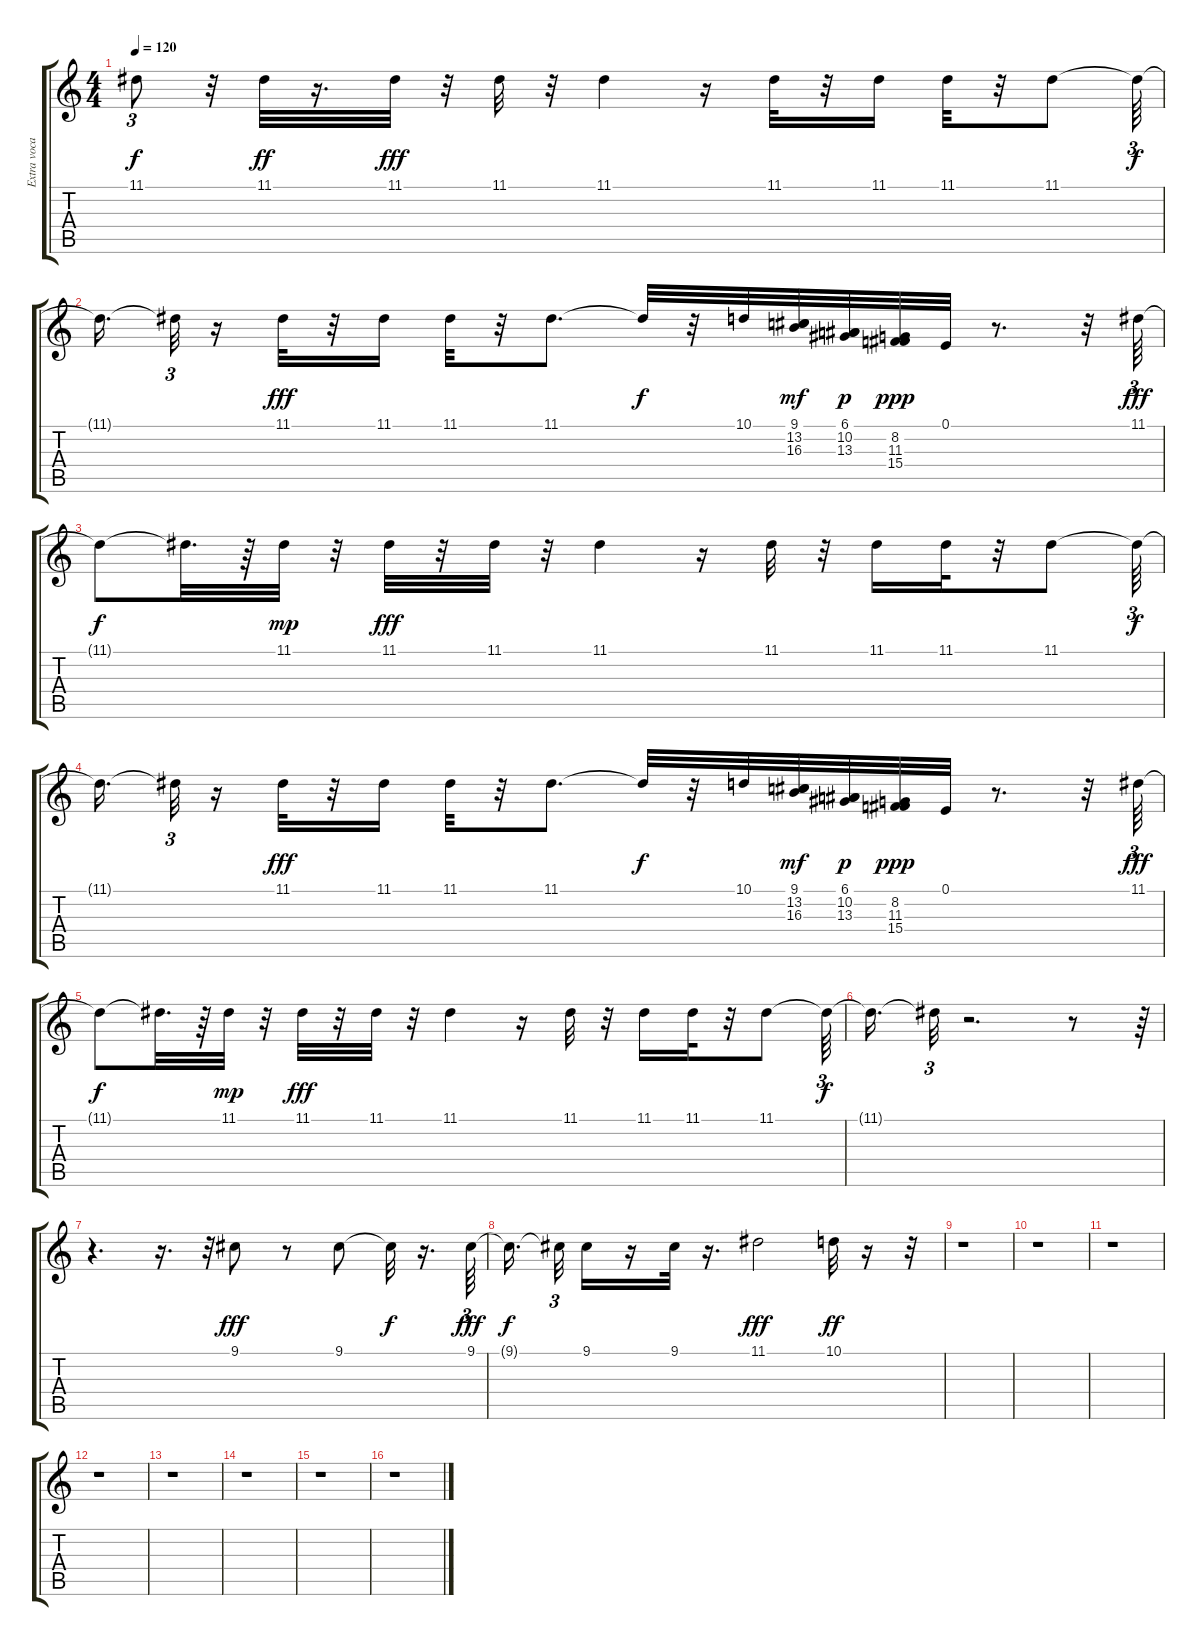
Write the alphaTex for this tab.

\track ("Extra vocals" "Extra voca") {instrument sopranosax}
\staff {score tabs}
\tuning (E4 B3 G3 D3 A2 E2) {hide}
\ts (4 4)
\tempo 120
\clef g2
\ks c
11.1{t}.8{tu (3 2) dy f} r.32 11.1.32{dy ff} r.16{d} 11.1.32{dy fff} r.32 11.1.32 r.32 11.1.4 r.16 11.1.32 r.32 11.1.16 11.1.32 r.32 11.1.8 11.1{t}.64{tu (3 2) dy f} |
11.1{t}.16{d} 11.1{t}.32{tu (3 2)} r.16 11.1.32{dy fff} r.32 11.1.16 11.1.32 r.32 11.1.8{d} 11.1{t}.32{dy f} r.32 10.1.32 (9.1 13.2 16.3).32{dy mf} (6.1 10.2 13.3).32{dy p} (8.2 11.3 15.4).32{dy ppp} 0.1.32 r.8{d} r.32 11.1.64{tu (3 2) dy fff} |
11.1{t}.8{dy f} 11.1{t}.32{d} r.64 11.1.32{dy mp} r.32 11.1.32{dy fff} r.32 11.1.32 r.32 11.1.4 r.16 11.1.32 r.32 11.1.16 11.1.32 r.32 11.1.8 11.1{t}.64{tu (3 2) dy f} |
11.1{t}.16{d} 11.1{t}.32{tu (3 2)} r.16 11.1.32{dy fff} r.32 11.1.16 11.1.32 r.32 11.1.8{d} 11.1{t}.32{dy f} r.32 10.1.32 (9.1 13.2 16.3).32{dy mf} (6.1 10.2 13.3).32{dy p} (8.2 11.3 15.4).32{dy ppp} 0.1.32 r.8{d} r.32 11.1.64{tu (3 2) dy fff} |
11.1{t}.8{dy f} 11.1{t}.32{d} r.64 11.1.32{dy mp} r.32 11.1.32{dy fff} r.32 11.1.32 r.32 11.1.4 r.16 11.1.32 r.32 11.1.16 11.1.32 r.32 11.1.8 11.1{t}.64{tu (3 2) dy f} |
11.1{t}.16{d} 11.1{t}.32{tu (3 2)} r.2{d} r.8 r.64{tu (3 2)} |
r.4{d} r.16{d} r.32{tu (3 2)} 9.1.8{dy fff} r.8 9.1.8 9.1{t}.32{dy f} r.16{d} 9.1.64{tu (3 2) dy fff} |
9.1{t}.16{d dy f beam splitsecondary} 9.1{t}.32{tu (3 2)} 9.1.16 r.16 9.1.32 r.16{d} 11.1.2{dy fff} 10.1.32{dy ff} r.16 r.32 |
r.1 |
r.1 |
r.1 |
r.1 |
r.1 |
r.1 |
r.1 |
r.1
